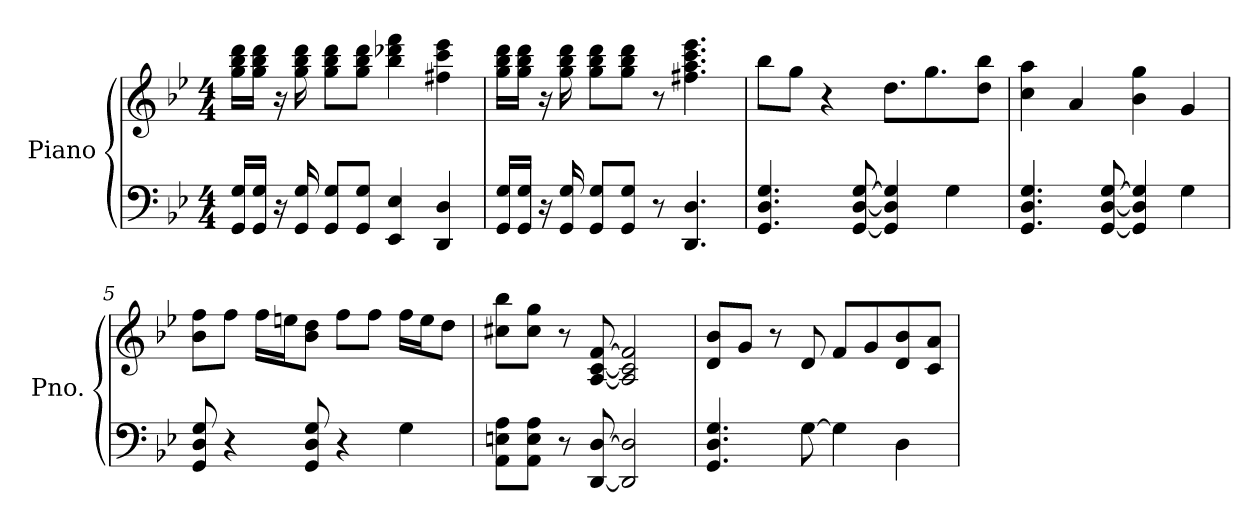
**kern	**kern
*part1	*part1
*staff2	*staff1
*I"Piano	*
*I'Pno.	*
*clefF4	*clefG2
*k[b-e-]	*k[b-e-]
*M4/4	*M4/4
*MM146	*MM146
=1	=1
16GG/ 16G/LL	16gg\ 16bb-\ 16ddd\LL
16GG/ 16G/JJ	16gg\ 16bb-\ 16ddd\JJ
16r	16r
16GG/ 16G/	16gg\ 16bb-\ 16ddd\
8GG/ 8G/L	8gg\ 8bb-\ 8ddd\L
8GG/ 8G/J	8gg\ 8bb-\ 8ddd\J
4EE-/ 4E-/	4bb-\ 4ddd-X\ 4fff\
4DD/ 4D/	4ff#X\ 4ccc\ 4eee-\
=2	=2
16GG/ 16G/LL	16gg\ 16bb-\ 16ddd\LL
16GG/ 16G/JJ	16gg\ 16bb-\ 16ddd\JJ
16r	16r
16GG/ 16G/	16gg\ 16bb-\ 16ddd\
8GG/ 8G/L	8gg\ 8bb-\ 8ddd\L
8GG/ 8G/J	8gg\ 8bb-\ 8ddd\J
8r	8r
4.DD/ 4.D/	4.ff#X\ 4.aa\ 4.ccc\ 4.eee-\
=3	=3
4.GG/ 4.D/ 4.G/	8bb-\L
.	8gg\J
.	4r
[8GG/ [8D/ [8G/	.
4GG/] 4D/] 4G/]	8.dd\L
.	8.gg\
4G\	.
.	8dd\ 8bb-\J
=4	=4
4.GG/ 4.D/ 4.G/	4cc\ 4aa\
.	4a/
[8GG/ [8D/ [8G/	.
4GG/] 4D/] 4G/]	4b-\ 4gg\
4G\	4g/
!!LO:LB:g=z
=5	=5
8GG/ 8D/ 8G/	8b-\ 8ff\L
4r	8ff\J
.	16ff\LL
.	16een\J
8GG/ 8D/ 8G/	8b-\ 8dd\J
4r	8ff\L
.	8ff\J
4G\	16ff\LL
.	16ee\J
.	8dd\J
=6	=6
8AA\ 8En\ 8A\L	8cc#X\ 8bb-\L
8AA\ 8E\ 8A\J	8cc#\ 8gg\J
8r	8r
[8DD/ [8D/	[8A/ [8c/ [8f/
2DD/] 2D/]	2A/] 2c/] 2f/]
=7	=7
4.GG/ 4.D/ 4.G/	8d/ 8b-/L
.	8g/J
.	8r
[8G\	8d/
4G\]	8f/L
.	8g/
4D\	8d/ 8b-/
.	8c/ 8a/J
=	=
*-	*-
